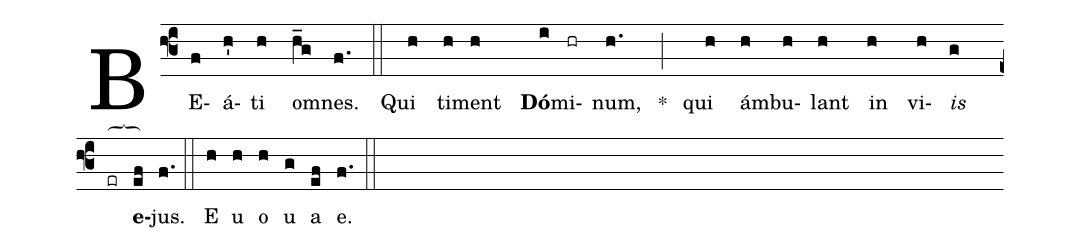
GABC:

%%
(f3) BE(f)á(h')ti(h) om(h_g)nes.(f.) (::) Qui(h) ti(h)ment(h) <b>Dó</b>(i)mi(hr)num,(h.) *(;) qui(h) ám(h)bu(h)lant(h) in(h) vi(h)<i>is</i>(g) (z) (er[ocb:1;5.5mm])<b>e</b>(ef)jus.(f.) (::) E(h) u(h) o(h) u(g) a(ef) e.(f.) (::)
